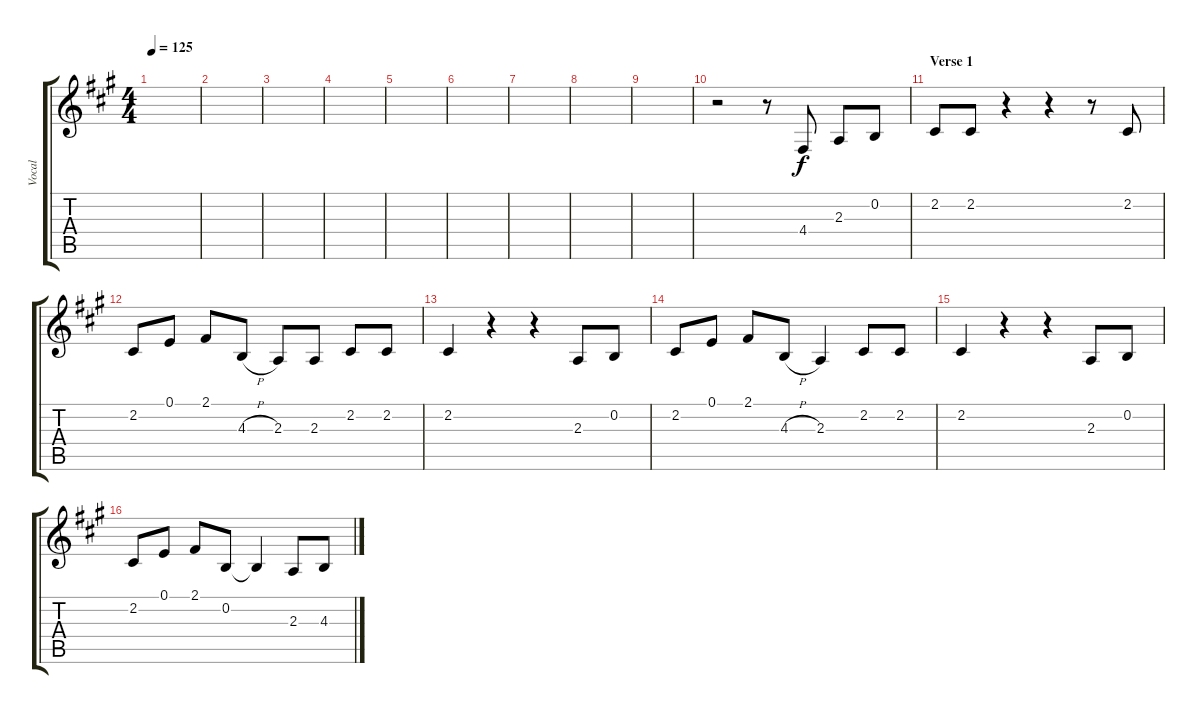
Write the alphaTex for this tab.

\track ("Vocal" "Vocal") {instrument englishhorn}
\staff {score tabs}
\tuning (E4 B3 G3 D3 A2 E2) {hide}
\ts (4 4)
\tempo 125
\clef g2
\ks a
|
|
|
|
|
|
|
|
|
r.2 r.8 4.4.8 2.3.8 0.2.8 |
\section ("" "Verse 1")
2.2.8 2.2.8 r.4 r.4 r.8 2.2.8 |
2.2.8 0.1.8 2.1.8 4.3{h}.8 2.3.8 2.3.8 2.2.8 2.2.8 |
2.2.4 r.4 r.4 2.3.8 0.2.8 |
2.2.8 0.1.8 2.1.8 4.3{h}.8 2.3.4 2.2.8 2.2.8 |
2.2.4 r.4 r.4 2.3.8 0.2.8 |
2.2.8 0.1.8 2.1.8 0.2.8 0.2{t}.4 2.3.8 4.3{h}.8
